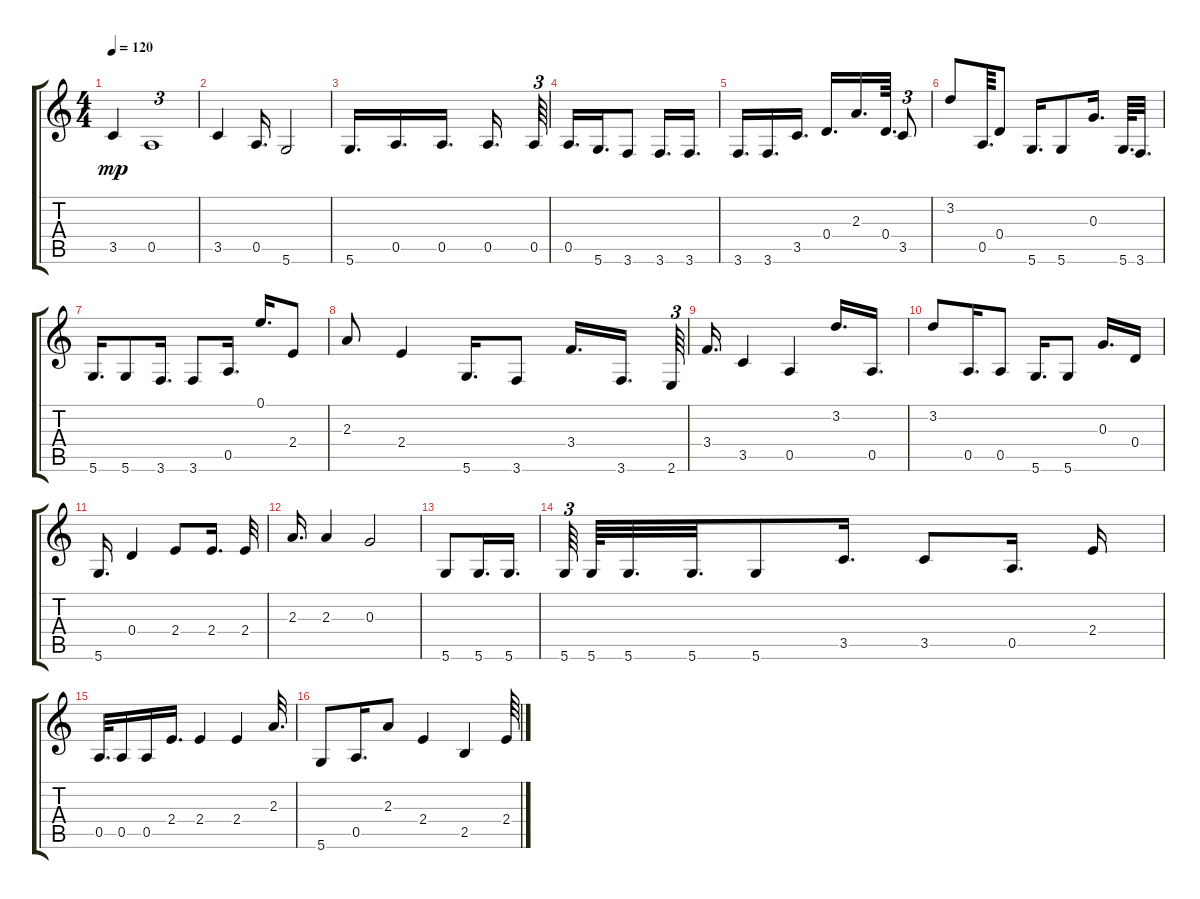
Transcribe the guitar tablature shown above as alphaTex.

\track "" {instrument electricguitarjazz}
\staff {score tabs}
\tuning (E4 B3 G3 D3 A2 D2) {hide}
\ts (4 4)
\tempo 120
\clef g2
\ks c
3.5.4{dy mp} 0.5.1{tu (3 2)} |
3.5.4 0.5.16{d} 5.6.2 |
5.6.16{d} 0.5.16{d} 0.5.16{d} 0.5.16{d} 0.5.64{tu (3 2)} |
0.5.16{d} 5.6.16{d} 3.6.8 3.6.16{d} 3.6.16{d} |
3.6.16{d} 3.6.16{d} 3.5.16{d} 0.4.16{d} 2.3.16{d} 0.4.64{d} 3.5.8{tu (3 2)} |
3.2.8 0.5.64{d} 0.4.8 5.6.16{d} 5.6.8 0.3.16{d} 5.6.64{d} 3.6.32{d} |
5.6.16{d} 5.6.8 3.6.16{d} 3.6.8 0.5.16{d} 0.1.16{d} 2.4.8 |
2.3.8 2.4.4 5.6.16{d} 3.6.8 3.4.16{d} 3.6.16{d} 2.6.64{tu (3 2)} |
3.4.16{d} 3.5.4 0.5.4 3.2.16{d} 0.5.16{d} |
3.2.8 0.5.16{d} 0.5.8 5.6.16{d} 5.6.8 0.3.16{d} 0.4.16 |
5.6.16{d} 0.4.4 2.4.8 2.4.16{d} 2.4.32 |
2.3.16{d} 2.3.4 0.3.2 |
5.6.8 5.6.16{d} 5.6.16{d} |
5.6.64{tu (3 2)} 5.6.64 5.6.32{d} 5.6.32{d} 5.6.8 3.5.16{d} 3.5.8 0.5.16{d} 2.4.16 |
0.5.32{d} 0.5.16 0.5.16 2.4.16{d} 2.4.4 2.4.4 2.3.32{d} |
5.6.8 0.5.16{d} 2.3.8 2.4.4 2.5.4 2.4.64
